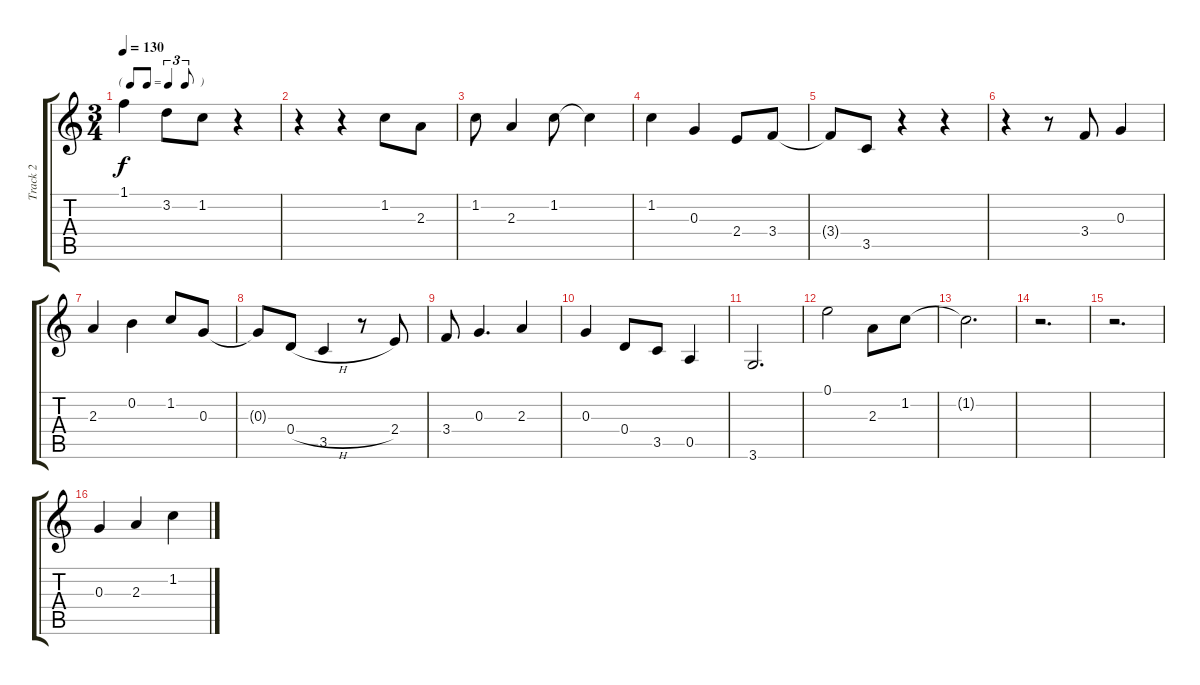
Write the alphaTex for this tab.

\track ("Track 2" "Track 2") {instrument distortionguitar}
\staff {score tabs}
\tuning (E4 B3 G3 D3 A2 E2) {hide}
\ts (3 4)
\tf triplet8th
\tempo 130
\clef g2
\ks c
1.1{t}.4{dy f} 3.2.8 1.2.8 r.4 |
r.4 r.4 1.2.8 2.3.8 |
1.2.8 2.3.4 1.2.8 1.2{t}.4 |
1.2.4 0.3.4 2.4.8 3.4.8 |
3.4{t}.8 3.5.8 r.4 r.4 |
r.4 r.8 3.4.8 0.3.4 |
2.3.4 0.2.4 1.2.8{beam Up} 0.3.8{beam Up} |
0.3{t}.8 0.4{h}.8 3.5.4 r.8 2.4.8 |
3.4.8 0.3.4{d} 2.3.4 |
0.3.4 0.4.8 3.5.8 0.5.4 |
3.6.2{d} |
0.1.2 2.3.8 1.2.8 |
1.2{t}.2{d} |
r.2{d} |
r.2{d} |
0.3.4 2.3.4 1.2.4
